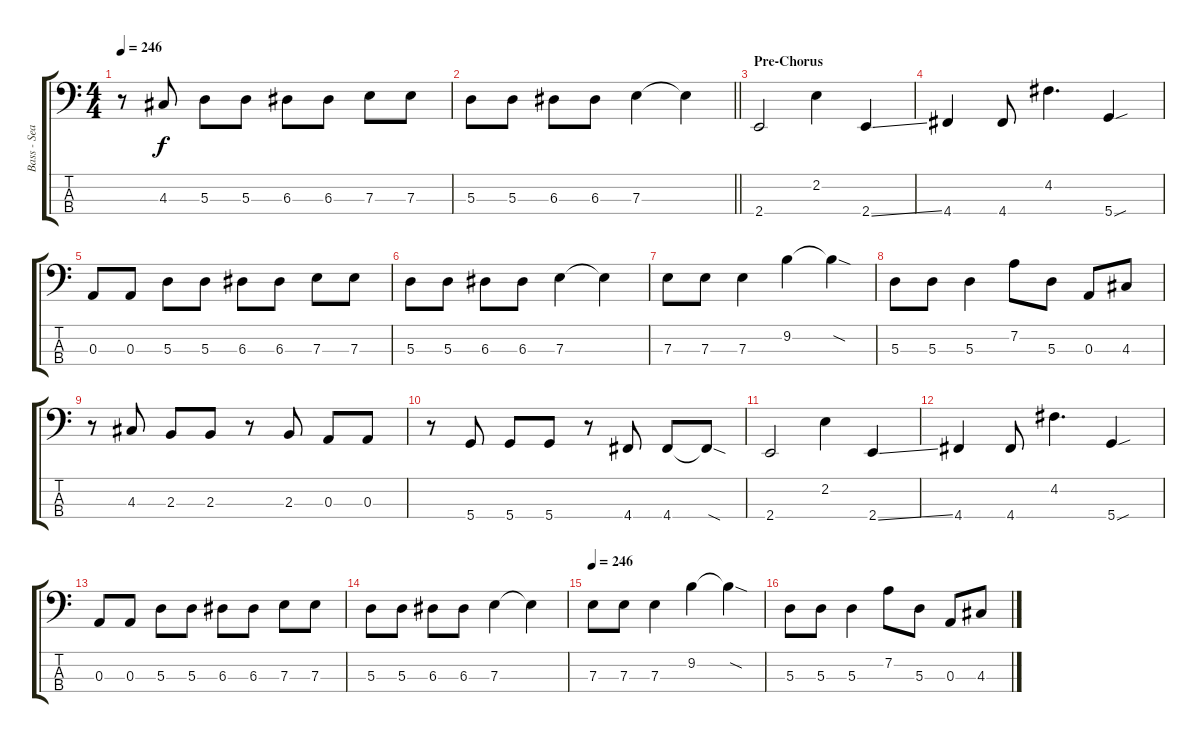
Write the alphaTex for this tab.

\track ("Bass - Sean" "Bass - Sea") {instrument fretlessbass}
\staff {score tabs}
\tuning (G2 D2 A1 D1) {hide}
\ts (4 4)
\tempo 246
\clef f4
\ks c
r.8{dy f} 4.3.8 5.3.8 5.3.8 6.3.8 6.3.8 7.3.8 7.3.8 |
\barLineRight lightlight
5.3.8 5.3.8 6.3.8 6.3.8 7.3.4 7.3{t}.4 |
\section ("" "Pre-Chorus")
2.4.2 2.2.4 2.4{ss}.4 |
4.4.4 4.4.8 4.2.4{d} 5.4{sou}.4 |
0.3.8 0.3.8 5.3.8 5.3.8 6.3.8 6.3.8 7.3.8 7.3.8 |
5.3.8 5.3.8 6.3.8 6.3.8 7.3.4 7.3{t}.4 |
7.3.8 7.3.8 7.3.4 9.2.4 9.2{sod t}.4 |
5.3.8 5.3.8 5.3.4 7.2.8 5.3.8 0.3.8 4.3.8 |
r.8 4.3.8 2.3.8 2.3.8 r.8 2.3.8 0.3.8 0.3.8 |
r.8 5.4.8 5.4.8 5.4.8 r.8 4.4.8 4.4.8 4.4{sod t}.8 |
2.4.2 2.2.4 2.4{ss}.4 |
4.4.4 4.4.8 4.2.4{d} 5.4{sou}.4 |
0.3.8 0.3.8 5.3.8 5.3.8 6.3.8 6.3.8 7.3.8 7.3.8 |
5.3.8 5.3.8 6.3.8 6.3.8 7.3.4 7.3{t}.4 |
\tempo 246
7.3.8 7.3.8 7.3.4 9.2.4 9.2{sod t}.4 |
5.3.8 5.3.8 5.3.4 7.2.8 5.3.8 0.3.8 4.3.8
